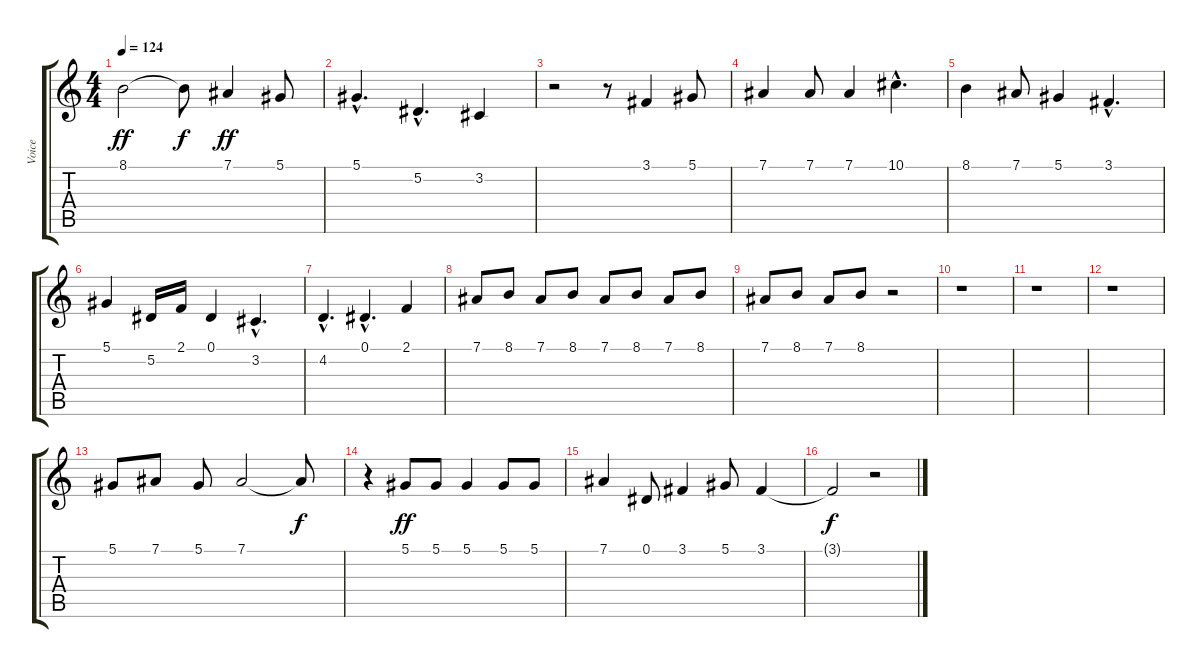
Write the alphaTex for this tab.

\track ("Voice" "Voice") {instrument synthvoice}
\staff {score tabs}
\tuning (Eb4 Bb3 Gb3 Db3 Ab2 Eb2) {hide}
\ts (4 4)
\tempo 124
\clef g2
\ks c
8.1.2{dy ff} 8.1{t}.8{dy f} 7.1.4{dy ff} 5.1.8 |
5.1{hac}.4{d} 5.2{hac}.4{d} 3.2.4 |
r.2 r.8 3.1.4 5.1.8 |
7.1.4 7.1.8 7.1.4 10.1{hac}.4{d} |
8.1.4 7.1.8 5.1.4 3.1{hac}.4{d} |
5.1.4 5.2.16 2.1.16 0.1.4 3.2{hac}.4{d} |
4.2{hac}.4{d} 0.1{hac}.4{d} 2.1.4 |
7.1.8 8.1.8 7.1.8 8.1.8 7.1.8 8.1.8 7.1.8 8.1.8 |
7.1.8 8.1.8 7.1.8 8.1.8 r.2 |
r.1 |
r.1 |
r.1 |
5.1.8 7.1.8 5.1.8 7.1.2 7.1{t}.8{dy f} |
r.4 5.1.8{dy ff} 5.1.8 5.1.4 5.1.8 5.1.8 |
7.1.4 0.1.8 3.1.4 5.1.8 3.1.4 |
3.1{t}.2{dy f} r.2
